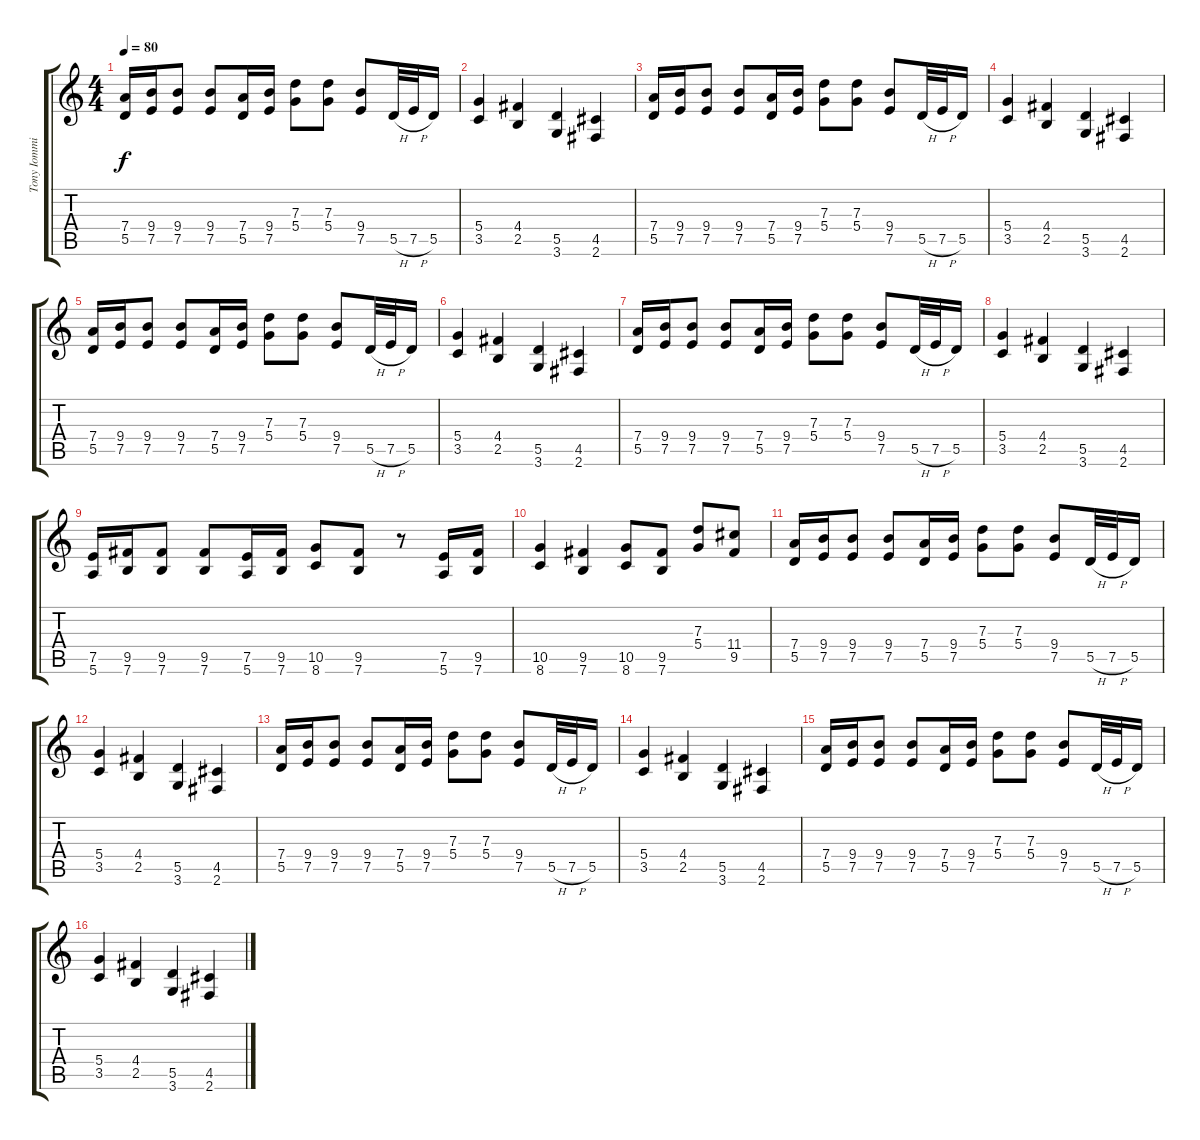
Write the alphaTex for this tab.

\track ("Tony Iommi 3 (overdub)" "Tony Iommi") {instrument overdrivenguitar}
\staff {score tabs}
\tuning (E4 B3 G3 D3 A2 E2) {hide}
\ts (4 4)
\tempo 80
\clef g2
\ks c
(7.4 5.5).16{dy f} (9.4 7.5).16 (9.4 7.5).8 (9.4 7.5).8 (7.4 5.5).16 (9.4 7.5).16 (7.3 5.4).8 (7.3 5.4).8 (9.4 7.5).8 5.5{h}.32 7.5{h}.32 5.5.16 |
(5.4 3.5).4 (4.4 2.5).4 (5.5 3.6).4 (4.5 2.6).4 |
(7.4 5.5).16 (9.4 7.5).16 (9.4 7.5).8 (9.4 7.5).8 (7.4 5.5).16 (9.4 7.5).16 (7.3 5.4).8 (7.3 5.4).8 (9.4 7.5).8 5.5{h}.32 7.5{h}.32 5.5.16 |
(5.4 3.5).4 (4.4 2.5).4 (5.5 3.6).4 (4.5 2.6).4 |
(7.4 5.5).16 (9.4 7.5).16 (9.4 7.5).8 (9.4 7.5).8 (7.4 5.5).16 (9.4 7.5).16 (7.3 5.4).8 (7.3 5.4).8 (9.4 7.5).8 5.5{h}.32 7.5{h}.32 5.5.16 |
(5.4 3.5).4 (4.4 2.5).4 (5.5 3.6).4 (4.5 2.6).4 |
(7.4 5.5).16 (9.4 7.5).16 (9.4 7.5).8 (9.4 7.5).8 (7.4 5.5).16 (9.4 7.5).16 (7.3 5.4).8 (7.3 5.4).8 (9.4 7.5).8 5.5{h}.32 7.5{h}.32 5.5.16 |
(5.4 3.5).4 (4.4 2.5).4 (5.5 3.6).4 (4.5 2.6).4 |
(7.5 5.6).16 (9.5 7.6).16 (9.5 7.6).8 (9.5 7.6).8 (7.5 5.6).16 (9.5 7.6).16 (10.5 8.6).8 (9.5 7.6).8 r.8 (7.5 5.6).16 (9.5 7.6).16 |
(10.5 8.6).4 (9.5 7.6).4 (10.5 8.6).8 (9.5 7.6).8 (7.3 5.4).8 (11.4 9.5).8 |
(7.4 5.5).16 (9.4 7.5).16 (9.4 7.5).8 (9.4 7.5).8 (7.4 5.5).16 (9.4 7.5).16 (7.3 5.4).8 (7.3 5.4).8 (9.4 7.5).8 5.5{h}.32 7.5{h}.32 5.5.16 |
(5.4 3.5).4 (4.4 2.5).4 (5.5 3.6).4 (4.5 2.6).4 |
(7.4 5.5).16 (9.4 7.5).16 (9.4 7.5).8 (9.4 7.5).8 (7.4 5.5).16 (9.4 7.5).16 (7.3 5.4).8 (7.3 5.4).8 (9.4 7.5).8 5.5{h}.32 7.5{h}.32 5.5.16 |
(5.4 3.5).4 (4.4 2.5).4 (5.5 3.6).4 (4.5 2.6).4 |
(7.4 5.5).16 (9.4 7.5).16 (9.4 7.5).8 (9.4 7.5).8 (7.4 5.5).16 (9.4 7.5).16 (7.3 5.4).8 (7.3 5.4).8 (9.4 7.5).8 5.5{h}.32 7.5{h}.32 5.5.16 |
(5.4 3.5).4 (4.4 2.5).4 (5.5 3.6).4 (4.5 2.6).4
